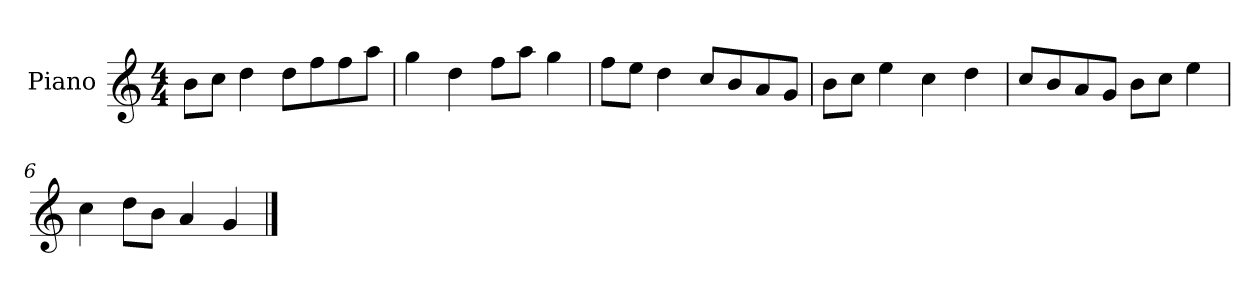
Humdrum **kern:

**kern
*part1
*staff1
*I"Piano
*I'P-no
*clefG2
*k[]
*M4/4
*MM90
=1
8b\L
8cc\J
4dd\
8dd\L
8ff\
8ff\
8aa\J
=2
4gg\
4dd\
8ff\L
8aa\J
4gg\
=3
8ff\L
8ee\J
4dd\
8cc/L
8b/
8a/
8g/J
=4
8b\L
8cc\J
4ee\
4cc\
4dd\
=5
8cc/L
8b/
8a/
8g/J
8b\L
8cc\J
4ee\
=6
4cc\
8dd\L
8b\J
4a/
4g/
==
*-
